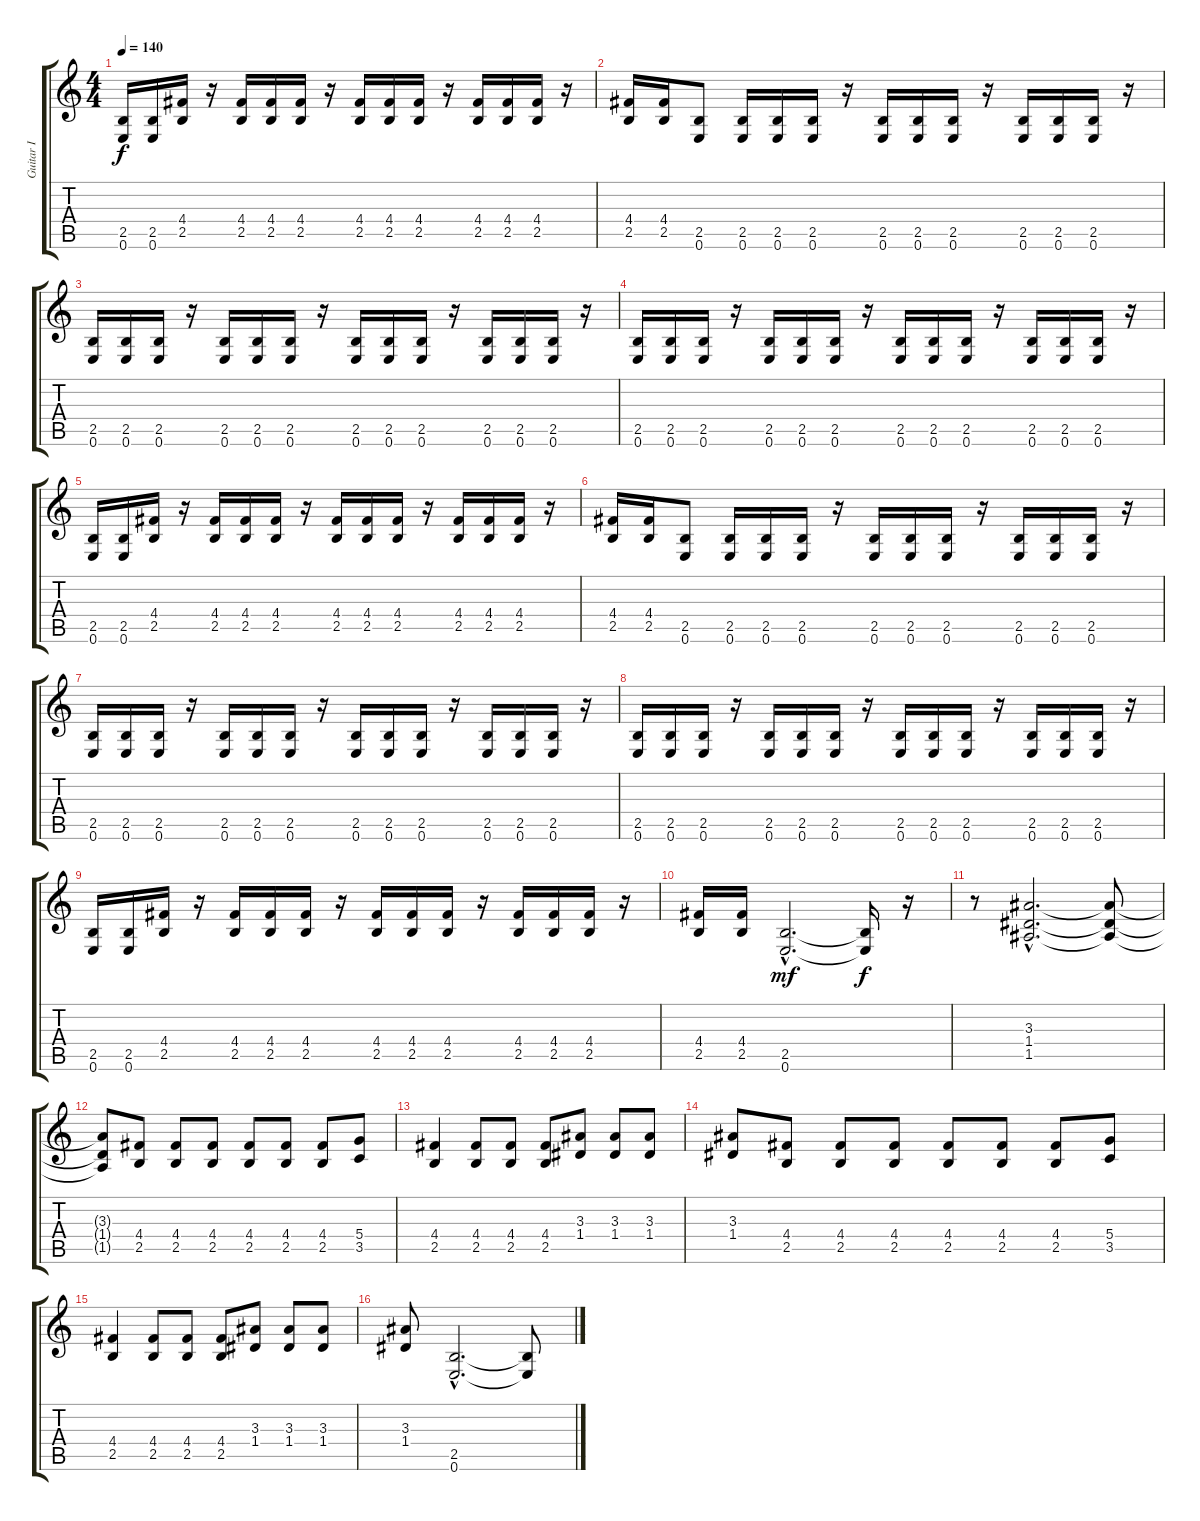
\track ("Guitar I" "Guitar I") {instrument distortionguitar}
\staff {score tabs}
\tuning (E4 B3 G3 D3 A2 E2) {hide}
\ts (4 4)
\tempo 140
\clef g2
\ks c
(2.5 0.6).16{dy f} (2.5 0.6).16 (4.4 2.5).16 r.16 (4.4 2.5).16 (4.4 2.5).16 (4.4 2.5).16 r.16 (4.4 2.5).16 (4.4 2.5).16 (4.4 2.5).16 r.16 (4.4 2.5).16 (4.4 2.5).16 (4.4 2.5).16 r.16 |
(4.4 2.5).16 (4.4 2.5).16 (2.5 0.6).8{balance 8} (2.5 0.6).16 (2.5 0.6).16 (2.5 0.6).16 r.16 (2.5 0.6).16 (2.5 0.6).16 (2.5 0.6).16 r.16 (2.5 0.6).16 (2.5 0.6).16 (2.5 0.6).16 r.16 |
(2.5 0.6).16 (2.5 0.6).16 (2.5 0.6).16 r.16 (2.5 0.6).16 (2.5 0.6).16 (2.5 0.6).16 r.16 (2.5 0.6).16 (2.5 0.6).16 (2.5 0.6).16 r.16 (2.5 0.6).16 (2.5 0.6).16 (2.5 0.6).16 r.16 |
(2.5 0.6).16 (2.5 0.6).16 (2.5 0.6).16 r.16 (2.5 0.6).16 (2.5 0.6).16 (2.5 0.6).16 r.16 (2.5 0.6).16 (2.5 0.6).16 (2.5 0.6).16 r.16 (2.5 0.6).16 (2.5 0.6).16 (2.5 0.6).16 r.16 |
(2.5 0.6).16 (2.5 0.6).16 (4.4 2.5).16 r.16 (4.4 2.5).16 (4.4 2.5).16 (4.4 2.5).16 r.16 (4.4 2.5).16 (4.4 2.5).16 (4.4 2.5).16 r.16 (4.4 2.5).16 (4.4 2.5).16 (4.4 2.5).16 r.16 |
(4.4 2.5).16 (4.4 2.5).16 (2.5 0.6).8{balance 8} (2.5 0.6).16 (2.5 0.6).16 (2.5 0.6).16 r.16 (2.5 0.6).16 (2.5 0.6).16 (2.5 0.6).16 r.16 (2.5 0.6).16 (2.5 0.6).16 (2.5 0.6).16 r.16 |
(2.5 0.6).16 (2.5 0.6).16 (2.5 0.6).16 r.16 (2.5 0.6).16 (2.5 0.6).16 (2.5 0.6).16 r.16 (2.5 0.6).16 (2.5 0.6).16 (2.5 0.6).16 r.16 (2.5 0.6).16 (2.5 0.6).16 (2.5 0.6).16 r.16 |
(2.5 0.6).16 (2.5 0.6).16 (2.5 0.6).16 r.16 (2.5 0.6).16 (2.5 0.6).16 (2.5 0.6).16 r.16 (2.5 0.6).16 (2.5 0.6).16 (2.5 0.6).16 r.16 (2.5 0.6).16 (2.5 0.6).16 (2.5 0.6).16 r.16 |
(2.5 0.6).16 (2.5 0.6).16 (4.4 2.5).16 r.16 (4.4 2.5).16 (4.4 2.5).16 (4.4 2.5).16 r.16 (4.4 2.5).16 (4.4 2.5).16 (4.4 2.5).16 r.16 (4.4 2.5).16 (4.4 2.5).16 (4.4 2.5).16 r.16 |
(4.4 2.5).16 (4.4 2.5).16 (2.5{hac} 0.6{hac}).2{d dy mf balance 8} (2.5{t} 0.6{t}).16{dy f} r.16 |
r.8 (3.3{hac} 1.4{hac} 1.5{hac}).2{d} (3.3{t} 1.4{t} 1.5{t}).8 |
(3.3{t} 1.4{t} 1.5{t}).8 (4.4 2.5).8 (4.4 2.5).8 (4.4 2.5).8 (4.4 2.5).8 (4.4 2.5).8 (4.4 2.5).8 (5.4 3.5).8 |
(4.4 2.5).4 (4.4 2.5).8 (4.4 2.5).8 (4.4 2.5).8 (3.3 1.4).8 (3.3 1.4).8 (3.3 1.4).8 |
(3.3 1.4).8 (4.4 2.5).8 (4.4 2.5).8 (4.4 2.5).8 (4.4 2.5).8 (4.4 2.5).8 (4.4 2.5).8 (5.4 3.5).8 |
(4.4 2.5).4 (4.4 2.5).8 (4.4 2.5).8 (4.4 2.5).8 (3.3 1.4).8 (3.3 1.4).8 (3.3 1.4).8 |
(3.3 1.4).8 (2.5{hac} 0.6{hac}).2{d} (2.5{t} 0.6{t}).8
